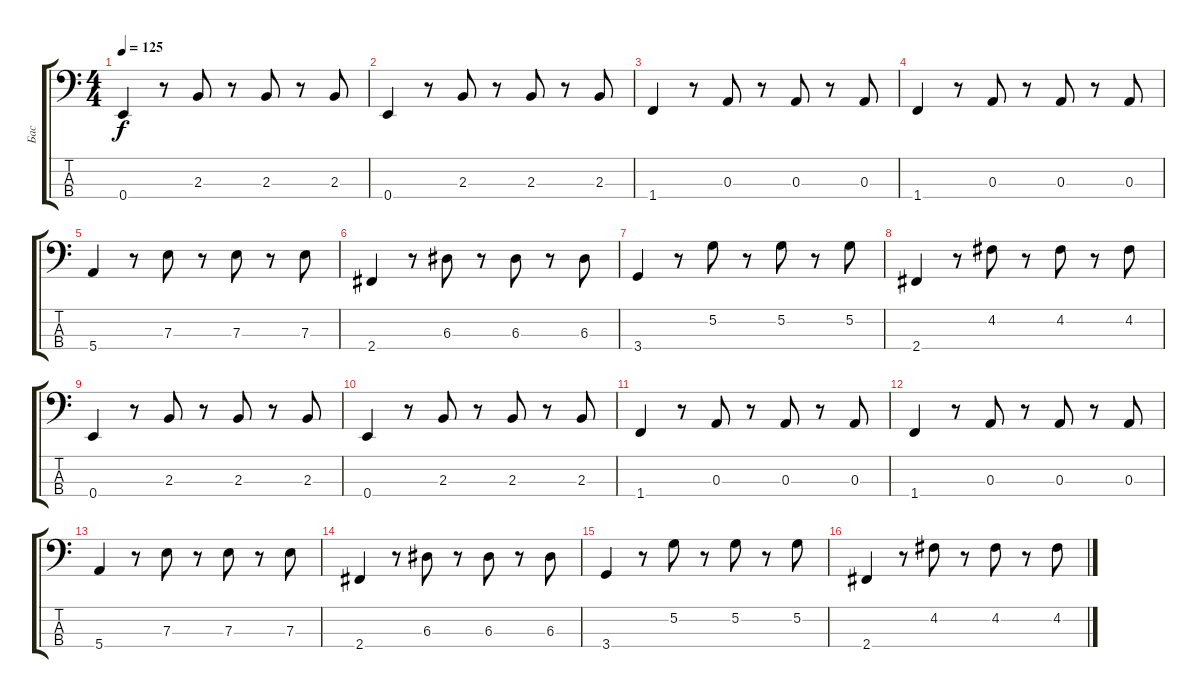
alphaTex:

\track ("Бас" "Бас") {instrument fretlessbass}
\staff {score tabs}
\tuning (G2 D2 A1 E1) {hide}
\ts (4 4)
\tempo 125
\clef f4
\ks c
0.4.4{dy f} r.8 2.3.8 r.8 2.3.8 r.8 2.3.8 |
0.4.4 r.8 2.3.8 r.8 2.3.8 r.8 2.3.8 |
1.4.4 r.8 0.3.8 r.8 0.3.8 r.8 0.3.8 |
1.4.4 r.8 0.3.8 r.8 0.3.8 r.8 0.3.8 |
5.4.4 r.8 7.3.8 r.8 7.3.8 r.8 7.3.8 |
2.4.4 r.8 6.3.8 r.8 6.3.8 r.8 6.3.8 |
3.4.4 r.8 5.2.8 r.8 5.2.8 r.8 5.2.8 |
2.4.4 r.8 4.2.8 r.8 4.2.8 r.8 4.2.8 |
0.4.4 r.8 2.3.8 r.8 2.3.8 r.8 2.3.8 |
0.4.4 r.8 2.3.8 r.8 2.3.8 r.8 2.3.8 |
1.4.4 r.8 0.3.8 r.8 0.3.8 r.8 0.3.8 |
1.4.4 r.8 0.3.8 r.8 0.3.8 r.8 0.3.8 |
5.4.4 r.8 7.3.8 r.8 7.3.8 r.8 7.3.8 |
2.4.4 r.8 6.3.8 r.8 6.3.8 r.8 6.3.8 |
3.4.4 r.8 5.2.8 r.8 5.2.8 r.8 5.2.8 |
2.4.4 r.8 4.2.8 r.8 4.2.8 r.8 4.2.8
